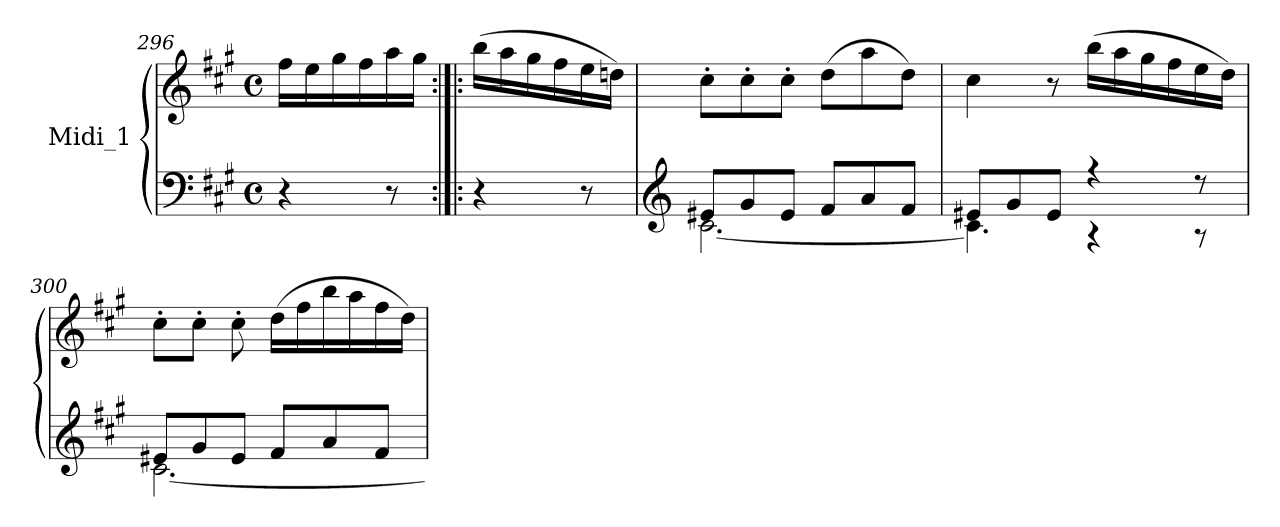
**kern	**kern
*part1	*part1
*staff2	*staff1
*I"Midi_1	*
*clefF4	*clefG2
*k[f#c#g#]	*k[f#c#g#]
*A:	*A:
*M4/4	*M4/4
*met(c)	*met(c)
=296	=296
4r	16ff#\LL
.	16ee\
.	16gg#\
.	16ff#\
8r	16aa\
.	16gg#\JJ
!!LO:LB:g=z
=297:|!|:	=297:|!|:
*	*MM85
*^	*
4r	4ryy	(>16bb\LL
.	.	16aa\
.	.	16gg#\
.	.	16ff#\
8r	8ryy	16ee\
.	.	16ddni\JJ)
=298	=298	=298
*clefG2	*	*
8e#X/L	[2.c#\	8cc#'\L
8g#/	.	8cc#'\
8e#/J	.	8cc#'\J
8f#/L	.	(>8dd\L
8a/	.	8aa\
8f#/J	.	8dd\J)
=299	=299	=299
8e#X/L	4.c#\]	4cc#\
8g#/	.	.
8e#/J	.	8r
4r	4r	(>16bb\LL
.	.	16aa\
.	.	16gg#\
.	.	16ff#\
8r	8r	16ee\
.	.	16dd\JJ)
=300	=300	=300
8e#X/L	[2.c#\	8cc#'\L
8g#/	.	8cc#'\J
8e#/J	.	8cc#'\
8f#/L	.	(>16dd\LL
.	.	16ff#\
8a/	.	16bb\
.	.	16aa\
8f#/J	.	16ff#\
.	.	16dd\JJ)
*v	*v	*
=	=
*-	*-
